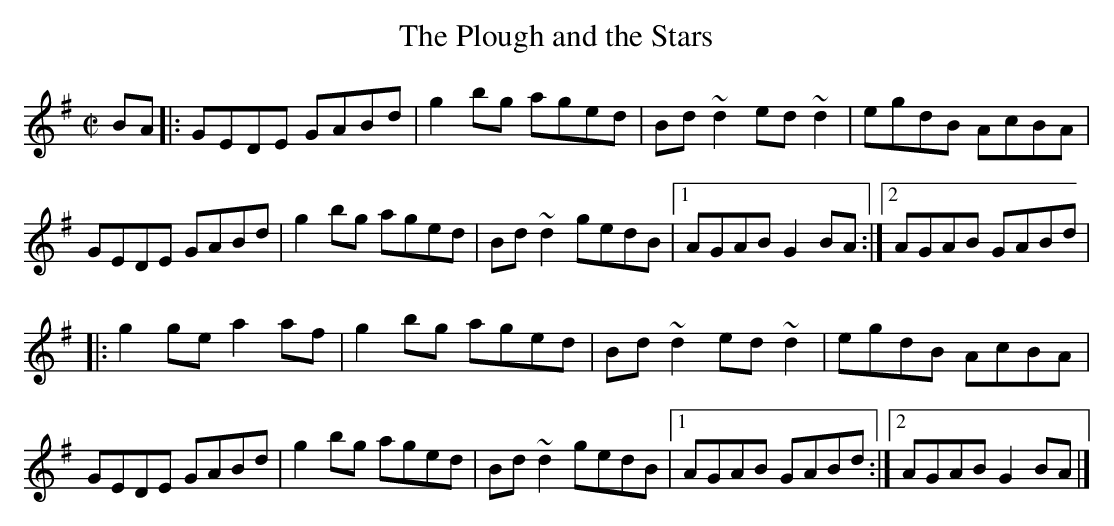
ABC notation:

X:1
T:Plough and the Stars, The
M:C|
L:1/8
K:G
BA[|:GEDE GABd|g2bg aged|Bd~d2 ed~d2|egdB AcBA|!
GEDE GABd|g2bg aged|Bd~d2 gedB|1AGAB G2BA:|2AGAB GABd|!
|:g2ge a2af|g2bg aged|Bd~d2 ed~d2|egdB  AcBA|!
GEDE GABd|g2bg aged|Bd~d2 gedB|1AGAB GABd:|2AGAB G2BA|]!
